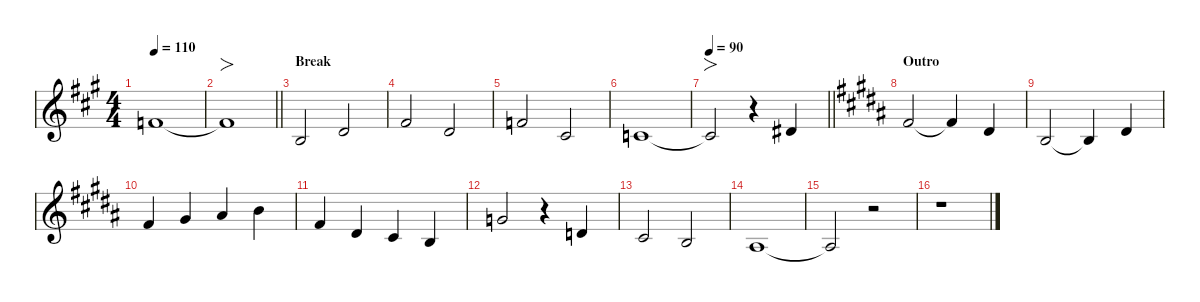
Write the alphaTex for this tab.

\defaultSystemsLayout 4
\hideDynamics
\bracketExtendMode nobrackets
\singleTrackTrackNamePolicy hidden
\multiTrackTrackNamePolicy hidden
\firstSystemTrackNameMode fullname
\firstSystemTrackNameOrientation horizontal
\otherSystemsTrackNameOrientation horizontal
\track ("Tenor Choir" "Choir") {multiBarRest instrument choiraahs}
\staff {score}
\tuning (E4 B3 G3 D3 A2 E2)
\ts (4 4)
\tempo 110
\clef g2
\ks a
1.1{acc forcenatural}.1{dy mf} |
\barLineRight lightlight
1.1{t acc forcenatural}.1{fo} |
\section ("" "Break")
4.3{acc forcenatural}.2 3.2{acc forcenatural}.2 |
2.1{acc #}.2 3.2{acc forcenatural}.2 |
1.1{acc forcenatural}.2 2.2{acc #}.2 |
1.2{acc forcenatural}.1 |
\tempo 90
\barLineRight lightlight
1.2{t acc forcenatural}.2{fo} r.4 4.2{acc #}.4 |
\section ("" "Outro")
\ks b
2.1{acc #}.2 2.1{t acc #}.4 4.2{acc #}.4 |
4.3{acc forcenatural}.2 4.3{t acc forcenatural}.4 4.2{acc #}.4 |
2.1{acc #}.4 4.1{acc #}.4 6.1{acc #}.4 7.1{acc forcenatural}.4 |
7.2{acc #}.4 8.3{acc #}.4 6.3{acc #}.4 4.3{acc forcenatural}.4 |
3.1{acc forcenatural}.2 r.4 3.2{acc forcenatural}.4 |
2.2{acc #}.2 4.3{acc forcenatural}.2 |
3.3{acc #}.1 |
3.3{t acc #}.2 r.2 |
r.1
